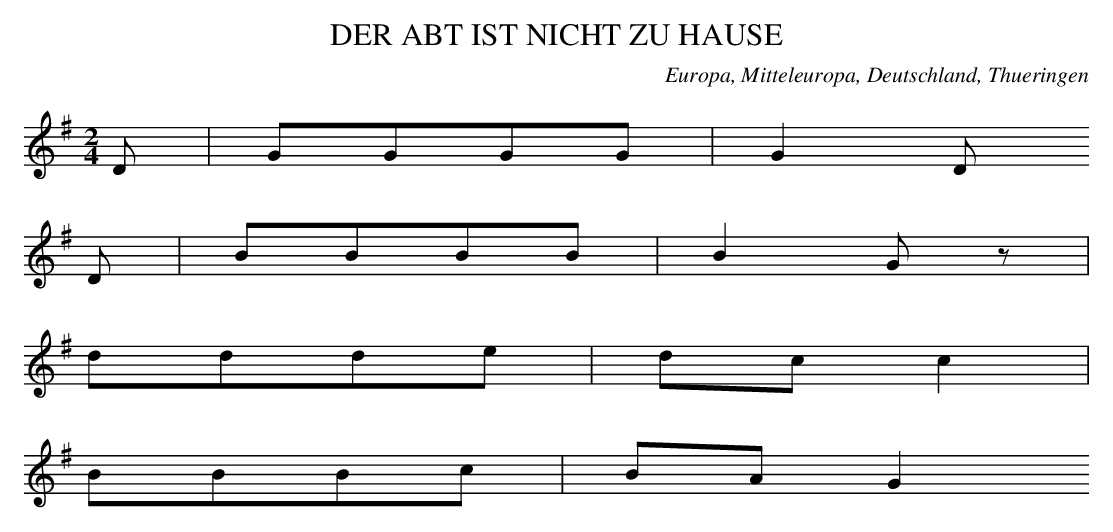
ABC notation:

X:1
T: DER ABT IST NICHT ZU HAUSE
O: Europa, Mitteleuropa, Deutschland, Thueringen
M: 2/4
L: 1/8
K: G
D | GGGG | G2D
D | BBBB | B2Gz |
ddde | dcc2 |
BBBc | BAG2
